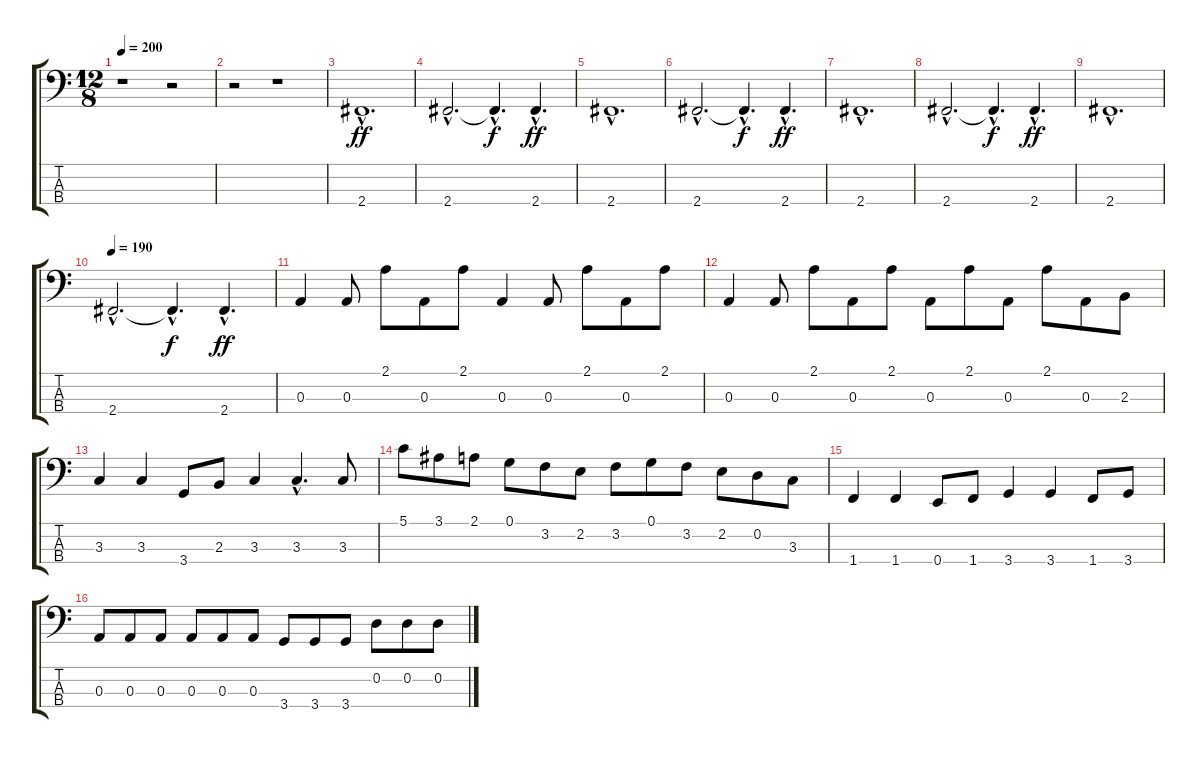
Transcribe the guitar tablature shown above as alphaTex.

\track "" {instrument electricbasspick}
\staff {score tabs}
\tuning (G2 D2 A1 E1) {hide}
\ts (12 8)
\tempo 200
\clef f4
\ks c
r.1{dy ff instrument electricbasspick} r.2 |
r.2 r.1 |
2.4{hac}.1{d} |
2.4{hac}.2{d} 2.4{hac t}.4{d dy f} 2.4{hac}.4{d dy ff} |
2.4{hac}.1{d} |
2.4{hac}.2{d} 2.4{hac t}.4{d dy f} 2.4{hac}.4{d dy ff} |
2.4{hac}.1{d} |
2.4{hac}.2{d} 2.4{hac t}.4{d dy f} 2.4{hac}.4{d dy ff} |
2.4{hac}.1{d} |
\tempo 190
2.4{hac}.2{d} 2.4{hac t}.4{d dy f} 2.4{hac}.4{d dy ff} |
0.3.4 0.3.8 2.1.8 0.3.8 2.1.8 0.3.4 0.3.8 2.1.8 0.3.8 2.1.8 |
0.3.4 0.3.8 2.1.8 0.3.8 2.1.8 0.3.8 2.1.8 0.3.8 2.1.8 0.3.8 2.3.8 |
3.3.4 3.3.4 3.4.8 2.3.8 3.3.4 3.3{hac}.4{d} 3.3.8 |
5.1.8 3.1.8 2.1.8 0.1.8 3.2.8 2.2.8 3.2.8 0.1.8 3.2.8 2.2.8 0.2.8 3.3.8 |
1.4.4 1.4.4 0.4.8 1.4.8 3.4.4 3.4.4 1.4.8 3.4.8 |
0.3.8 0.3.8 0.3.8 0.3.8 0.3.8 0.3.8 3.4.8 3.4.8 3.4.8 0.2.8 0.2.8 0.2.8
